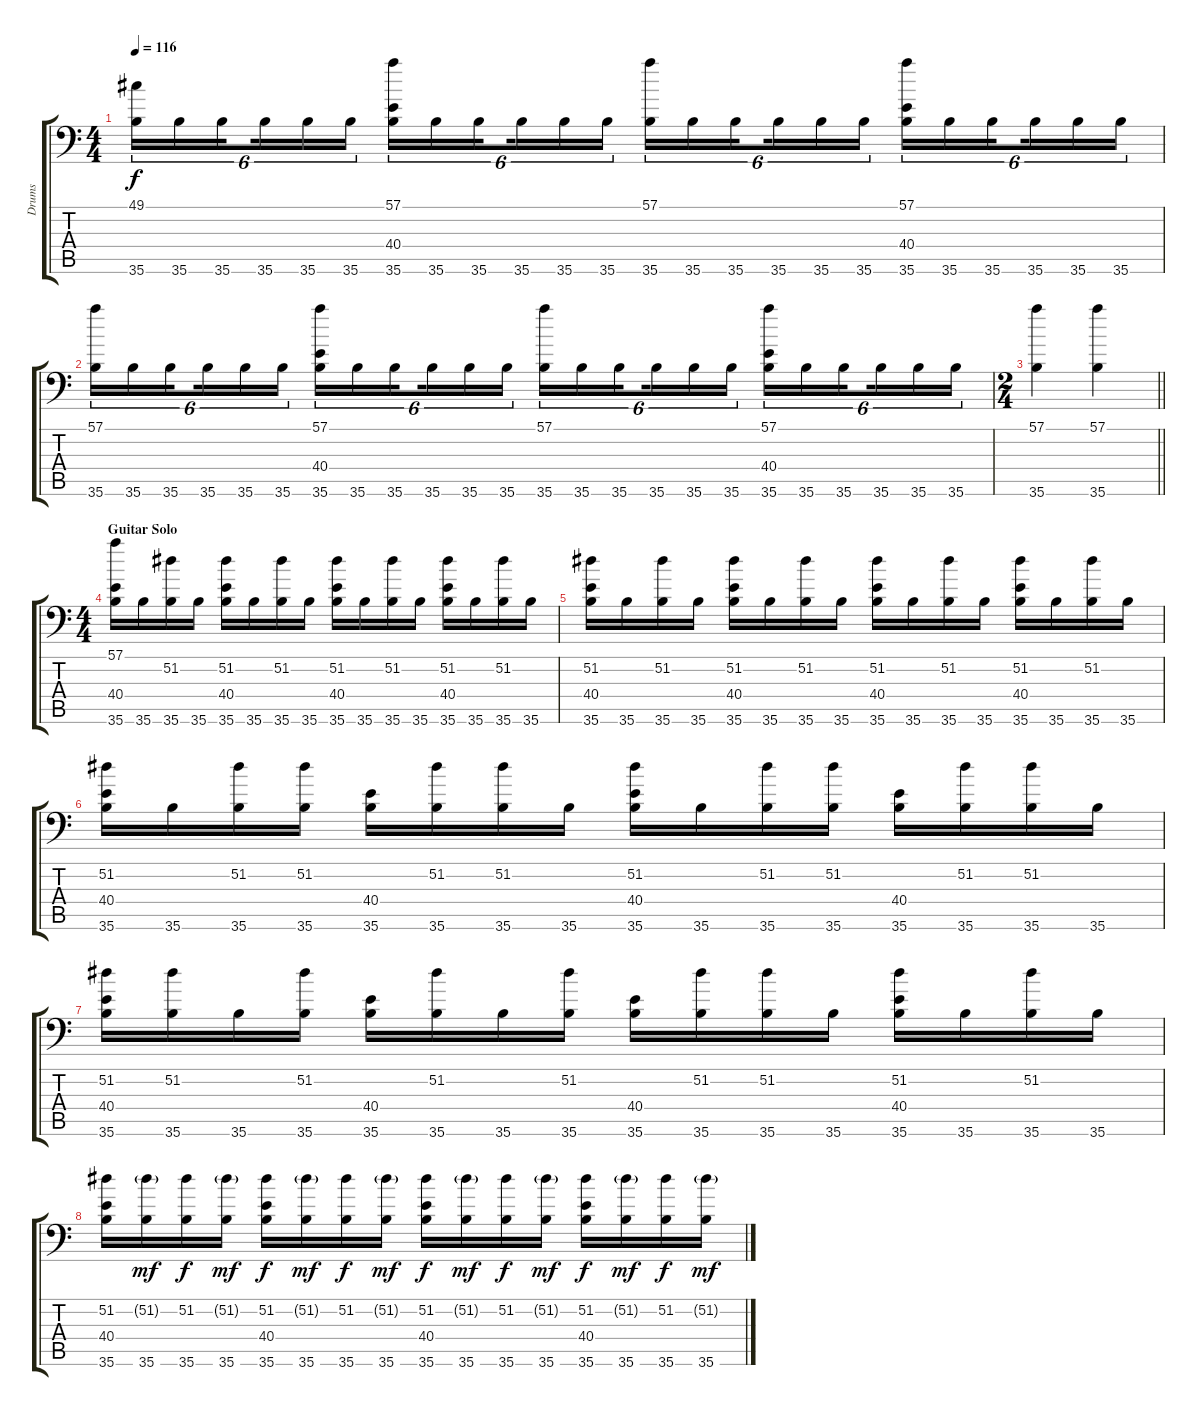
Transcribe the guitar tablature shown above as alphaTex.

\track ("Drums" "Drums") {instrument acousticgrandpiano}
\staff {score tabs}
\tuning (C-1 C-1 C-1 C-1 C-1 C-1) {hide}
\ts (4 4)
\tempo 116
\clef f4
\ks c
(49.1 35.6).16{tu (6 4) dy f} 35.6.16{tu (6 4)} 35.6.16{tu (6 4) beam splitsecondary} 35.6.16{tu (6 4)} 35.6.16{tu (6 4)} 35.6.16{tu (6 4)} (57.1 40.4 35.6).16{tu (6 4)} 35.6.16{tu (6 4)} 35.6.16{tu (6 4) beam splitsecondary} 35.6.16{tu (6 4)} 35.6.16{tu (6 4)} 35.6.16{tu (6 4)} (57.1 35.6).16{tu (6 4)} 35.6.16{tu (6 4)} 35.6.16{tu (6 4) beam splitsecondary} 35.6.16{tu (6 4)} 35.6.16{tu (6 4)} 35.6.16{tu (6 4)} (57.1 40.4 35.6).16{tu (6 4)} 35.6.16{tu (6 4)} 35.6.16{tu (6 4) beam splitsecondary} 35.6.16{tu (6 4)} 35.6.16{tu (6 4)} 35.6.16{tu (6 4)} |
(57.1 35.6).16{tu (6 4)} 35.6.16{tu (6 4)} 35.6.16{tu (6 4) beam splitsecondary} 35.6.16{tu (6 4)} 35.6.16{tu (6 4)} 35.6.16{tu (6 4)} (57.1 40.4 35.6).16{tu (6 4)} 35.6.16{tu (6 4)} 35.6.16{tu (6 4) beam splitsecondary} 35.6.16{tu (6 4)} 35.6.16{tu (6 4)} 35.6.16{tu (6 4)} (57.1 35.6).16{tu (6 4)} 35.6.16{tu (6 4)} 35.6.16{tu (6 4) beam splitsecondary} 35.6.16{tu (6 4)} 35.6.16{tu (6 4)} 35.6.16{tu (6 4)} (57.1 40.4 35.6).16{tu (6 4)} 35.6.16{tu (6 4)} 35.6.16{tu (6 4) beam splitsecondary} 35.6.16{tu (6 4)} 35.6.16{tu (6 4)} 35.6.16{tu (6 4)} |
\ts (2 4)
\barLineRight lightlight
(57.1 35.6).4 (57.1 35.6).4 |
\ts (4 4)
\section ("" "Guitar Solo")
(57.1 40.4 35.6).16 35.6.16 (51.2 35.6).16 35.6.16 (51.2 40.4 35.6).16 35.6.16 (51.2 35.6).16 35.6.16 (51.2 40.4 35.6).16 35.6.16 (51.2 35.6).16 35.6.16 (51.2 40.4 35.6).16 35.6.16 (51.2 35.6).16 35.6.16 |
(51.2 40.4 35.6).16 35.6.16 (51.2 35.6).16 35.6.16 (51.2 40.4 35.6).16 35.6.16 (51.2 35.6).16 35.6.16 (51.2 40.4 35.6).16 35.6.16 (51.2 35.6).16 35.6.16 (51.2 40.4 35.6).16 35.6.16 (51.2 35.6).16 35.6.16 |
(51.2 40.4 35.6).16 35.6.16 (51.2 35.6).16 (51.2 35.6).16 (40.4 35.6).16 (51.2 35.6).16 (51.2 35.6).16 35.6.16 (51.2 40.4 35.6).16 35.6.16 (51.2 35.6).16 (51.2 35.6).16 (40.4 35.6).16 (51.2 35.6).16 (51.2 35.6).16 35.6.16 |
(51.2 40.4 35.6).16 (51.2 35.6).16 35.6.16 (51.2 35.6).16 (40.4 35.6).16 (51.2 35.6).16 35.6.16 (51.2 35.6).16 (40.4 35.6).16 (51.2 35.6).16 (51.2 35.6).16 35.6.16 (51.2 40.4 35.6).16 35.6.16 (51.2 35.6).16 35.6.16 |
(51.2 40.4 35.6).16 (51.2{g} 35.6).16{dy mf} (51.2 35.6).16{dy f} (51.2{g} 35.6).16{dy mf} (51.2 40.4 35.6).16{dy f} (51.2{g} 35.6).16{dy mf} (51.2 35.6).16{dy f} (51.2{g} 35.6).16{dy mf} (51.2 40.4 35.6).16{dy f} (51.2{g} 35.6).16{dy mf} (51.2 35.6).16{dy f} (51.2{g} 35.6).16{dy mf} (51.2 40.4 35.6).16{dy f} (51.2{g} 35.6).16{dy mf} (51.2 35.6).16{dy f} (51.2{g} 35.6).16{dy mf}
